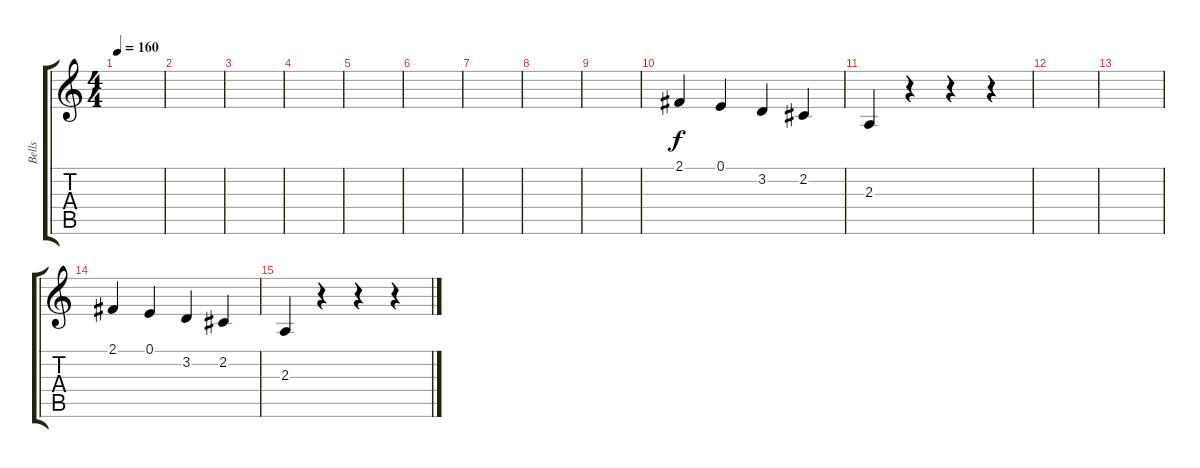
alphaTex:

\track ("Bells" "Bells") {instrument tubularbells}
\staff {score tabs}
\tuning (E4 B3 G3 D3 A2 E2) {hide}
\ts (4 4)
\tempo 160
\clef g2
\ks c
|
|
|
|
|
|
|
|
|
2.1.4 0.1.4 3.2.4 2.2.4 |
2.3.4 r.4 r.4 r.4 |
|
|
2.1.4 0.1.4 3.2.4 2.2.4 |
2.3.4 r.4 r.4 r.4
